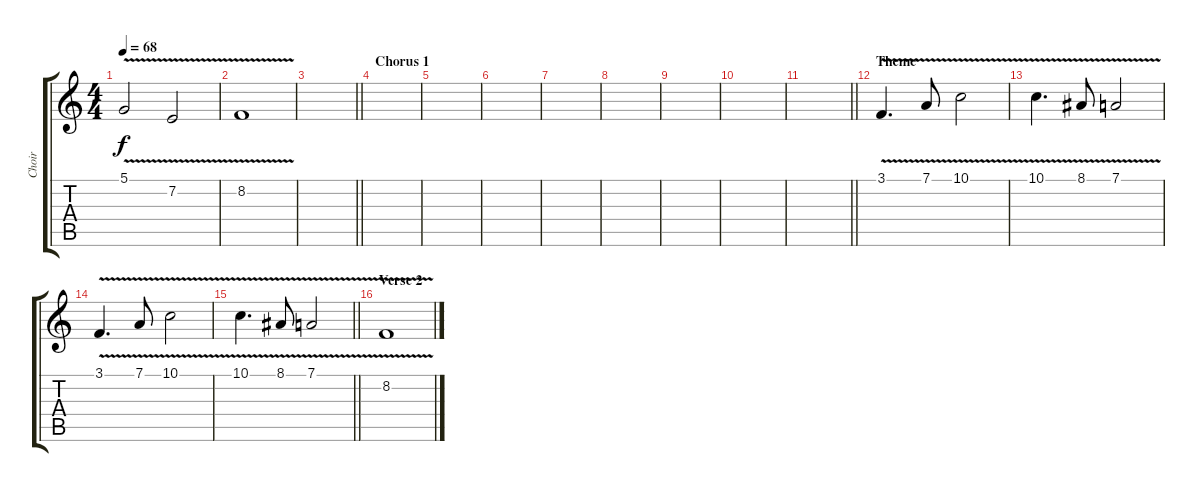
\track ("Choir" "Choir") {instrument choiraahs}
\staff {score tabs}
\tuning (D4 A3 F3 C3 G2 C2) {hide}
\ts (4 4)
\tempo 68
\clef g2
\ks c
5.1{v}.2{dy f} 7.2{v}.2 |
8.2{v}.1 |
\barLineRight lightlight
|
\section ("" "Chorus 1")
|
|
|
|
|
|
|
\barLineRight lightlight
|
\section ("" "Theme")
3.1{v}.4{d} 7.1{v}.8 10.1{v}.2 |
10.1{v}.4{d} 8.1{v}.8 7.1{v}.2 |
3.1{v}.4{d} 7.1{v}.8 10.1{v}.2 |
\barLineRight lightlight
10.1{v}.4{d} 8.1{v}.8 7.1{v}.2 |
\section ("" "Verse 2")
8.2{v}.1
